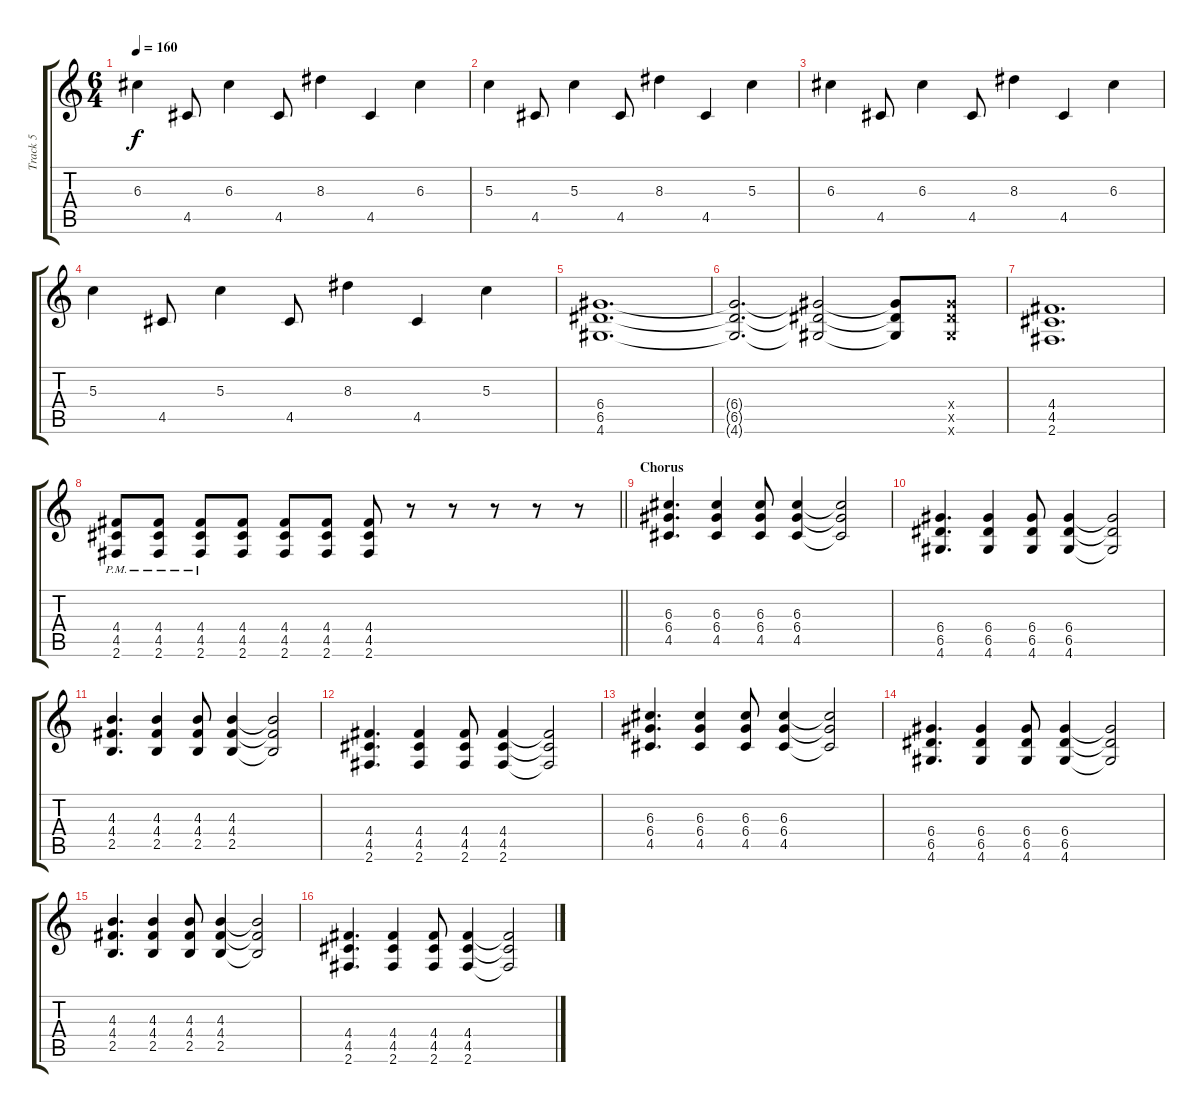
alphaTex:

\track ("Track 5" "Track 5") {instrument distortionguitar}
\staff {score tabs}
\tuning (E4 B3 G3 D3 A2 E2) {hide}
\ts (6 4)
\tempo 160
\clef g2
\ks c
6.3.4{dy f} 4.5.8 6.3.4 4.5.8 8.3.4 4.5.4 6.3.4 |
5.3.4 4.5.8 5.3.4 4.5.8 8.3.4 4.5.4 5.3.4 |
6.3.4 4.5.8 6.3.4 4.5.8 8.3.4 4.5.4 6.3.4 |
5.3.4 4.5.8 5.3.4 4.5.8 8.3.4 4.5.4 5.3.4 |
(6.4 6.5 4.6).1{d} |
(6.4{t} 6.5{t} 4.6{t}).2{d} (6.4{t} 6.5{t} 4.6{t}).2 (6.4{t} 6.5{t} 4.6{t}).8 (6.4{x} 6.5{x} 4.6{x}).8 |
(4.4 4.5 2.6).1{d} |
\barLineRight lightlight
(4.4{pm} 4.5{pm} 2.6{pm}).8 (4.4{pm} 4.5{pm} 2.6{pm}).8 (4.4{pm} 4.5{pm} 2.6{pm}).8 (4.4 4.5 2.6).8 (4.4 4.5 2.6).8 (4.4 4.5 2.6).8 (4.4 4.5 2.6).8 r.8 r.8 r.8 r.8 r.8 |
\section ("" "Chorus")
(6.3 6.4 4.5).4{d} (6.3 6.4 4.5).4 (6.3 6.4 4.5).8 (6.3 6.4 4.5).4 (6.3{t} 6.4{t} 4.5{t}).2 |
(6.4 6.5 4.6).4{d} (6.4 6.5 4.6).4 (6.4 6.5 4.6).8 (6.4 6.5 4.6).4 (6.4{t} 6.5{t} 4.6{t}).2 |
(4.3 4.4 2.5).4{d} (4.3 4.4 2.5).4 (4.3 4.4 2.5).8 (4.3 4.4 2.5).4 (4.3{t} 4.4{t} 2.5{t}).2 |
(4.4 4.5 2.6).4{d} (4.4 4.5 2.6).4 (4.4 4.5 2.6).8 (4.4 4.5 2.6).4 (4.4{t} 4.5{t} 2.6{t}).2 |
(6.3 6.4 4.5).4{d} (6.3 6.4 4.5).4 (6.3 6.4 4.5).8 (6.3 6.4 4.5).4 (6.3{t} 6.4{t} 4.5{t}).2 |
(6.4 6.5 4.6).4{d} (6.4 6.5 4.6).4 (6.4 6.5 4.6).8 (6.4 6.5 4.6).4 (6.4{t} 6.5{t} 4.6{t}).2 |
(4.3 4.4 2.5).4{d} (4.3 4.4 2.5).4 (4.3 4.4 2.5).8 (4.3 4.4 2.5).4 (4.3{t} 4.4{t} 2.5{t}).2 |
(4.4 4.5 2.6).4{d} (4.4 4.5 2.6).4 (4.4 4.5 2.6).8 (4.4 4.5 2.6).4 (4.4{t} 4.5{t} 2.6{t}).2
